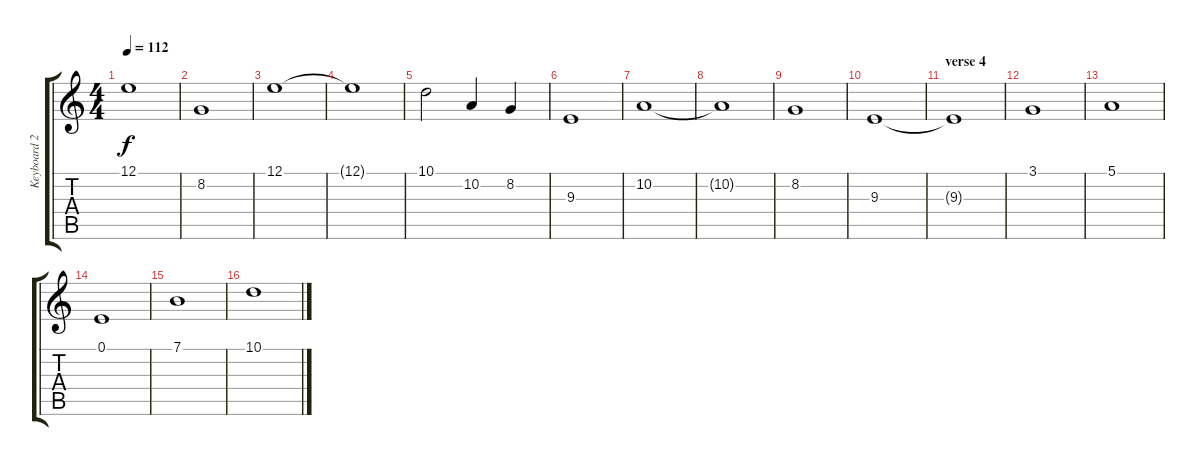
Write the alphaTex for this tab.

\track ("Keyboard 2" "Keyboard 2") {instrument drawbarorgan}
\staff {score tabs}
\tuning (E4 B3 G3 D3 A2 E2) {hide}
\ts (4 4)
\tempo 112
\clef g2
\ks c
12.1.1{dy f} |
8.2.1 |
12.1.1 |
12.1{t}.1 |
10.1.2 10.2.4 8.2.4 |
9.3.1 |
10.2.1 |
10.2{t}.1 |
8.2.1 |
9.3.1 |
\section ("" "verse 4")
9.3{t}.1 |
3.1.1 |
5.1.1 |
0.1.1 |
7.1.1 |
10.1.1
